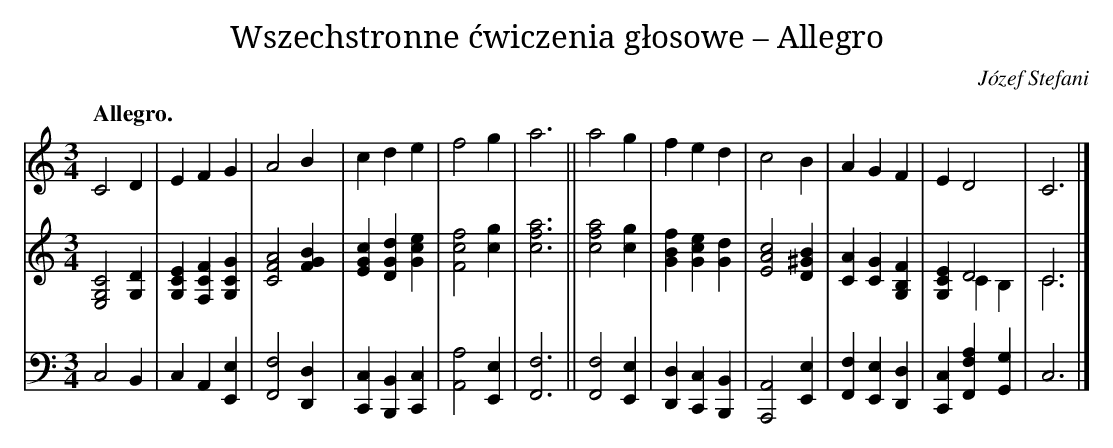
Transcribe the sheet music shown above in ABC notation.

X:1
T: Wszechstronne ćwiczenia głosowe – Allegro
C: Józef Stefani
L: 1/4
M: 3/4
Q: "Allegro."
V: 1 clef=treble
V: 2 clef=treble
V: 3 clef=bass
K: C
[V:1] C2D |
[V:2] [C2G,2E,2][DG,] |
[V:3] C,2B,, |
[V:1] EFG |
[V:2] [ECG,][FCF,][GCG,] |
[V:3] C,A,,[E,E,,] |
[V:1] A2B |
[V:2] [A2F2C2][BGF] |
[V:3] [F,2F,,2][D,D,,] |
[V:1] cde |
[V:2] [cGE][dGD][ecG] |
[V:3] [C,C,,][B,,B,,,][C,C,,] |
[V:1] f2g |
[V:2] [f2c2F2][gc] |
[V:3] [A,2A,,2][E,E,,] |
[V:1] a3 ||
[V:2] [a3f3c3] ||
[V:3] [F,3F,,3] ||
[V:1] a2g |
[V:2] [a2f2c2][gc] |
[V:3] [F,2F,,2][E,E,,] |
[V:1] fed |
[V:2] [fBG][ecG][dG] |
[V:3] [D,D,,][C,C,,][B,,B,,,] |
[V:1] c2B |
[V:2] [c2A2E2][B^GD] |
[V:3] [A,,2A,,,2][E,E,,] |
[V:1] AGF |
[V:2] [AC][GC][FB,G,] |
[V:3] [F,F,,][E,E,,][D,D,,] |
[V:1] ED2 |
[V:2] [ECG,]D2 & xCB, |
[V:3] [C,C,,][A,F,F,,][G,G,,] |
[V:1] C3 |]
[V:2] C3 & C3 |]
[V:3] C,3 |]
